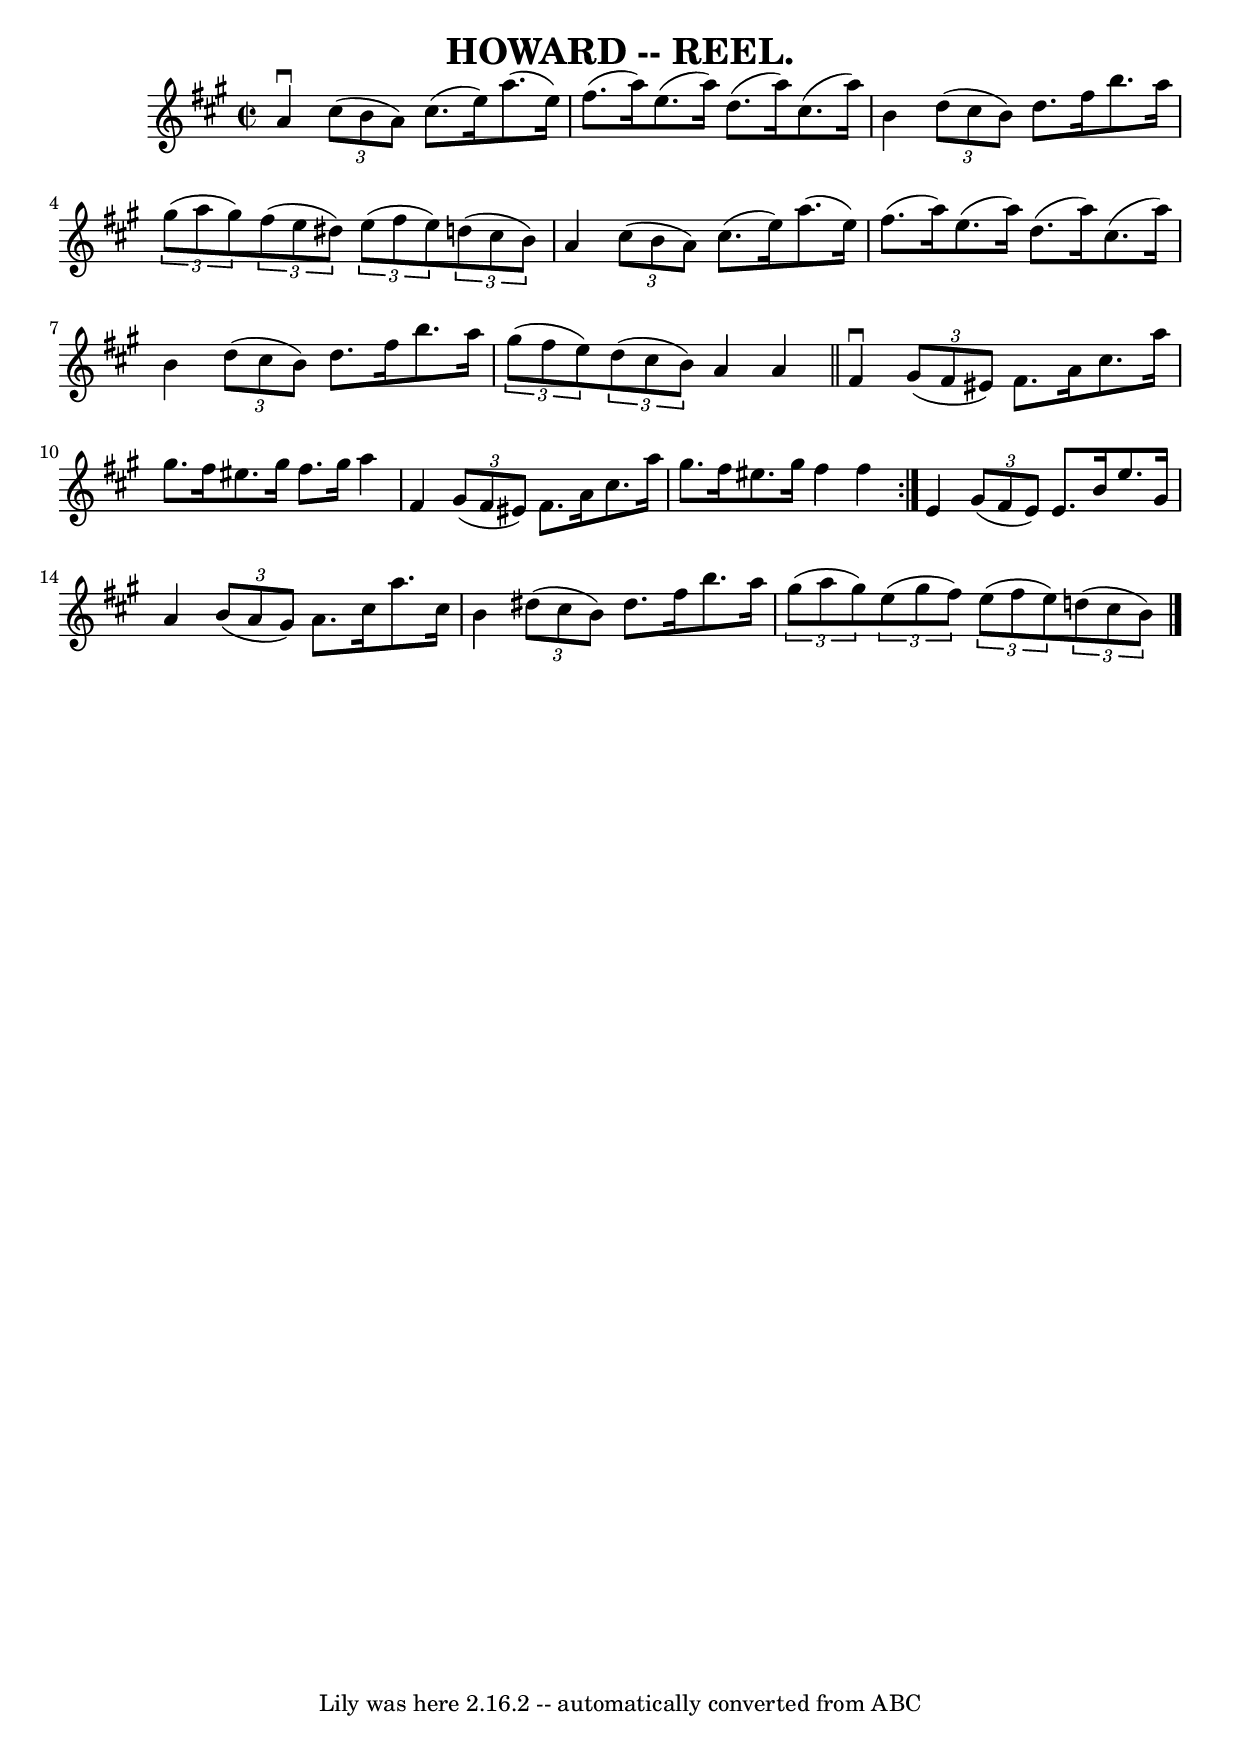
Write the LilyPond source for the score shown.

\version "2.16.2"
\include "Mammoth.ily"
\header {
  %% book = "Coles"
  crossRefNumber = "13"
  footnotes = ""
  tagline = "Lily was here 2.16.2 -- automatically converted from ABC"
  title = "HOWARD -- REEL."

}
voicedefault =  {



  \repeat volta 2 {

    \override Staff.TimeSignature #'style = #'C
    \time 2/2 
    \key a \major
    a'4^\downbow   \times 2/3 { cis''8 (b'8 a'8 
				) 
			      } cis''8. (e''16) a''8. (e''16) |
    fis''8. (
    a''16) e''8. (a''16) d''8. (a''16) cis''8. (a''16) 
    |
    b'4    \times 2/3 { d''8 (cis''8 b'8) 
		      } d''8.    
    fis''16 b''8. a''16  |
    \times 2/3 { gis''8 (a''8 gis''8  
		) 
	       }   \times 2/3 { fis''8 (e''8 dis''8) 
			      }   \times 2/3 { e''8 (
					       fis''8 e''8) 
					     }   \times 2/3 { d''!8 (cis''8 b'8) 
							    } |
    
    a'4    \times 2/3 { cis''8 (b'8 a'8) 
		      } cis''8. (e''16)   
    a''8. (e''16) |
    fis''8. (a''16) e''8. (a''16)   
    d''8. (a''16) cis''8. (a''16) |
    b'4    \times 2/3 {   
      d''8 (cis''8 b'8) 
    } d''8. fis''16 b''8. a''16  |
    
    \times 2/3 { gis''8 (fis''8 e''8) 
	       }   \times 2/3 { d''8 (cis''8 
				b'8) 
			      } a'4 a'4  \bar "||" fis'4^\downbow   \times 2/3 { gis'8 
										 (fis'8 eis'8) 
									       } fis'8. a'16 cis''8. a''16  |
    
    gis''8. fis''16 eis''8. gis''16 fis''8. gis''16 a''4  
    |
    fis'4    \times 2/3 { gis'8 (fis'8 eis'8) 
			} fis'8.    
    a'16 cis''8. a''16  |
    gis''8. fis''16 eis''8. gis''16   
    fis''4 fis''4  
  } e'4    \times 2/3 { gis'8 (fis'8 e'8) 
		      }   
  e'8. b'16 e''8. gis'16  |
  a'4    \times 2/3 { b'8 (a'8   
		      gis'8) 
		    } a'8. cis''16 a''8. cis''16  |
  b'4    
  \times 2/3 { dis''8 (cis''8 b'8) 
	     } dis''8. fis''16 b''8.    
  a''16  |
  \times 2/3 { gis''8 (a''8 gis''8) 
	     }   
  \times 2/3 { e''8 (gis''8 fis''8) 
	     }   \times 2/3 { e''8 (fis''8 
			      e''8) 
			    }   \times 2/3 { d''!8 (cis''8 b'8) 
					   }   \bar "|."   

}

\score{
  <<

    \context Staff="default"
    {
      \voicedefault 
      
    }

  >>
  \layout {
    
  }
  \midi {
  }

}
